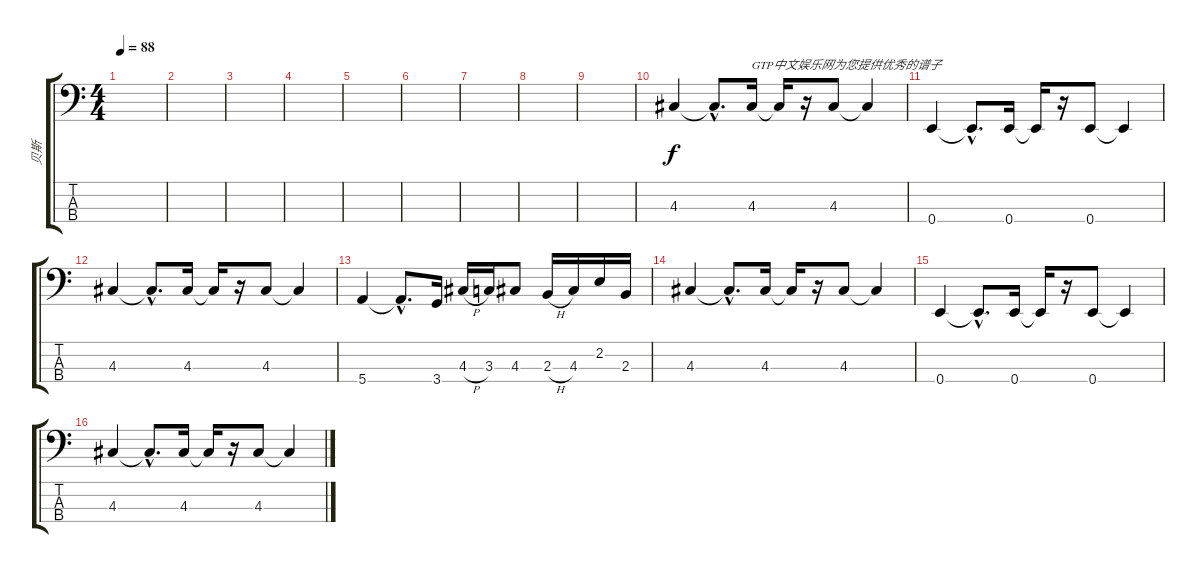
\track ("贝斯" "贝斯") {instrument electricbassfinger}
\staff {score tabs}
\tuning (G2 D2 A1 E1) {hide}
\ts (4 4)
\tempo 88
\clef f4
\ks c
|
|
|
|
|
|
|
|
|
4.3.4 4.3{hac t}.8{d} 4.3.16{txt "GTP中文娱乐网为您提供优秀的谱子"} 4.3{t}.16 r.16 4.3.8 4.3{t}.4 |
0.4.4 0.4{hac t}.8{d} 0.4.16 0.4{t}.16 r.16 0.4.8 0.4{t}.4 |
4.3.4 4.3{hac t}.8{d} 4.3.16 4.3{t}.16 r.16 4.3.8 4.3{t}.4 |
5.4.4 5.4{hac t}.8{d} 3.4.16 4.3{h}.16 3.3.16 4.3.8 2.3{h}.16 4.3.16 2.2.16 2.3.16 |
4.3.4 4.3{hac t}.8{d} 4.3.16 4.3{t}.16 r.16 4.3.8 4.3{t}.4 |
0.4.4 0.4{hac t}.8{d} 0.4.16 0.4{t}.16 r.16 0.4.8 0.4{t}.4 |
4.3.4 4.3{hac t}.8{d} 4.3.16 4.3{t}.16 r.16 4.3.8 4.3{t}.4
